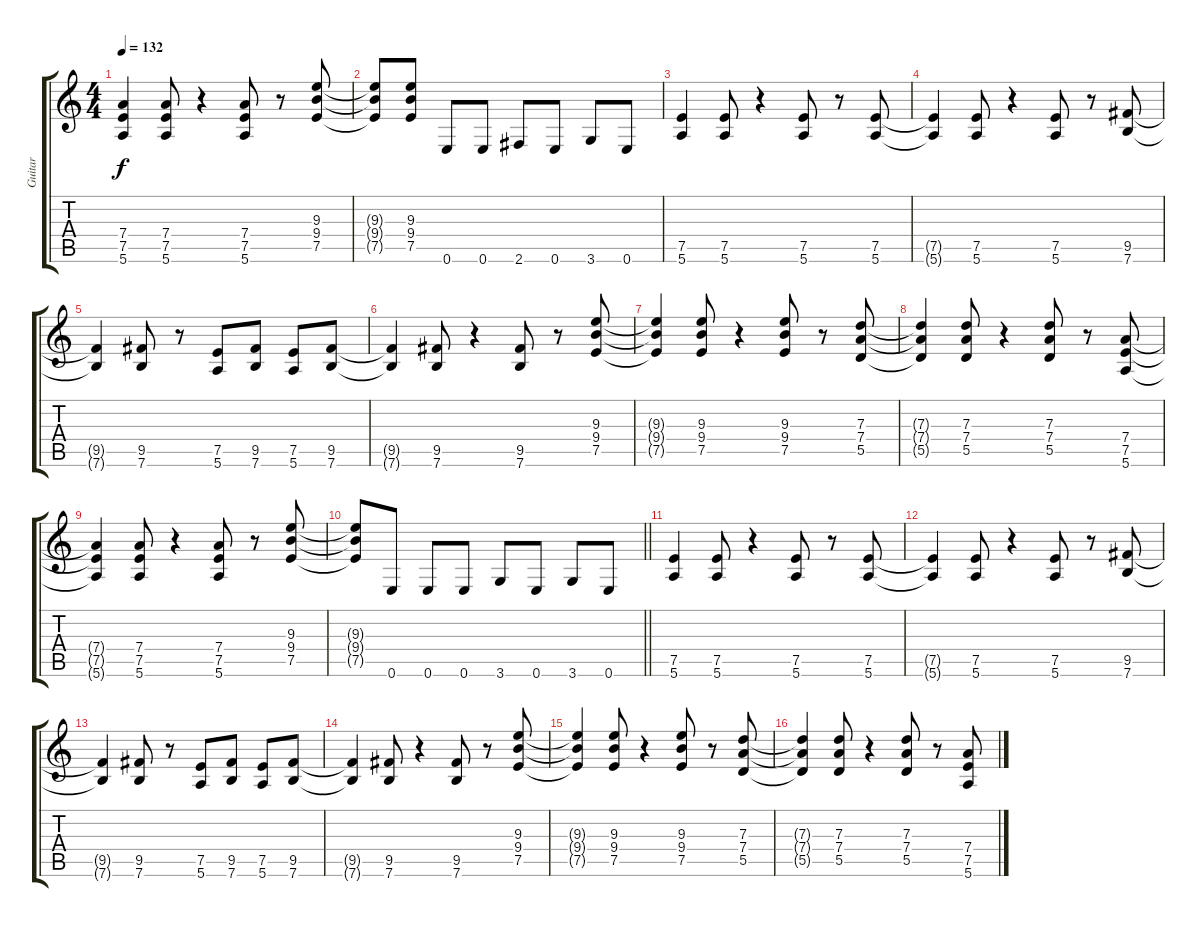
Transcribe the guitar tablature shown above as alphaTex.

\track ("Guitar" "Guitar") {instrument distortionguitar}
\staff {score tabs}
\tuning (E4 B3 G3 D3 A2 E2) {hide}
\ts (4 4)
\tempo 132
\clef g2
\ks c
(7.4{t} 7.5{t} 5.6{t}).4{dy f} (7.4 7.5 5.6).8 r.4 (7.4 7.5 5.6).8 r.8 (9.3 9.4 7.5).8 |
(9.3{t} 9.4{t} 7.5{t}).8 (9.3 9.4 7.5).8 0.6.8 0.6.8 2.6.8 0.6.8 3.6.8 0.6.8 |
(7.5 5.6).4 (7.5 5.6).8 r.4 (7.5 5.6).8 r.8 (7.5 5.6).8 |
(7.5{t} 5.6{t}).4 (7.5 5.6).8 r.4 (7.5 5.6).8 r.8 (9.5 7.6).8 |
(9.5{t} 7.6{t}).4 (9.5 7.6).8 r.8 (7.5 5.6).8 (9.5 7.6).8 (7.5 5.6).8 (9.5 7.6).8 |
(9.5{t} 7.6{t}).4 (9.5 7.6).8 r.4 (9.5 7.6).8 r.8 (9.3 9.4 7.5).8 |
(9.3{t} 9.4{t} 7.5{t}).4 (9.3 9.4 7.5).8 r.4 (9.3 9.4 7.5).8 r.8 (7.3 7.4 5.5).8 |
(7.3{t} 7.4{t} 5.5{t}).4 (7.3 7.4 5.5).8 r.4 (7.3 7.4 5.5).8 r.8 (7.4 7.5 5.6).8 |
(7.4{t} 7.5{t} 5.6{t}).4 (7.4 7.5 5.6).8 r.4 (7.4 7.5 5.6).8 r.8 (9.3 9.4 7.5).8 |
\barLineRight lightlight
(9.3{t} 9.4{t} 7.5{t}).8 0.6.8 0.6.8 0.6.8 3.6.8 0.6.8 3.6.8 0.6.8 |
\section ("" "")
(7.5 5.6).4 (7.5 5.6).8 r.4 (7.5 5.6).8 r.8 (7.5 5.6).8 |
(7.5{t} 5.6{t}).4 (7.5 5.6).8 r.4 (7.5 5.6).8 r.8 (9.5 7.6).8 |
(9.5{t} 7.6{t}).4 (9.5 7.6).8 r.8 (7.5 5.6).8 (9.5 7.6).8 (7.5 5.6).8 (9.5 7.6).8 |
(9.5{t} 7.6{t}).4 (9.5 7.6).8 r.4 (9.5 7.6).8 r.8 (9.3 9.4 7.5).8 |
(9.3{t} 9.4{t} 7.5{t}).4 (9.3 9.4 7.5).8 r.4 (9.3 9.4 7.5).8 r.8 (7.3 7.4 5.5).8 |
(7.3{t} 7.4{t} 5.5{t}).4 (7.3 7.4 5.5).8 r.4 (7.3 7.4 5.5).8 r.8 (7.4 7.5 5.6).8
